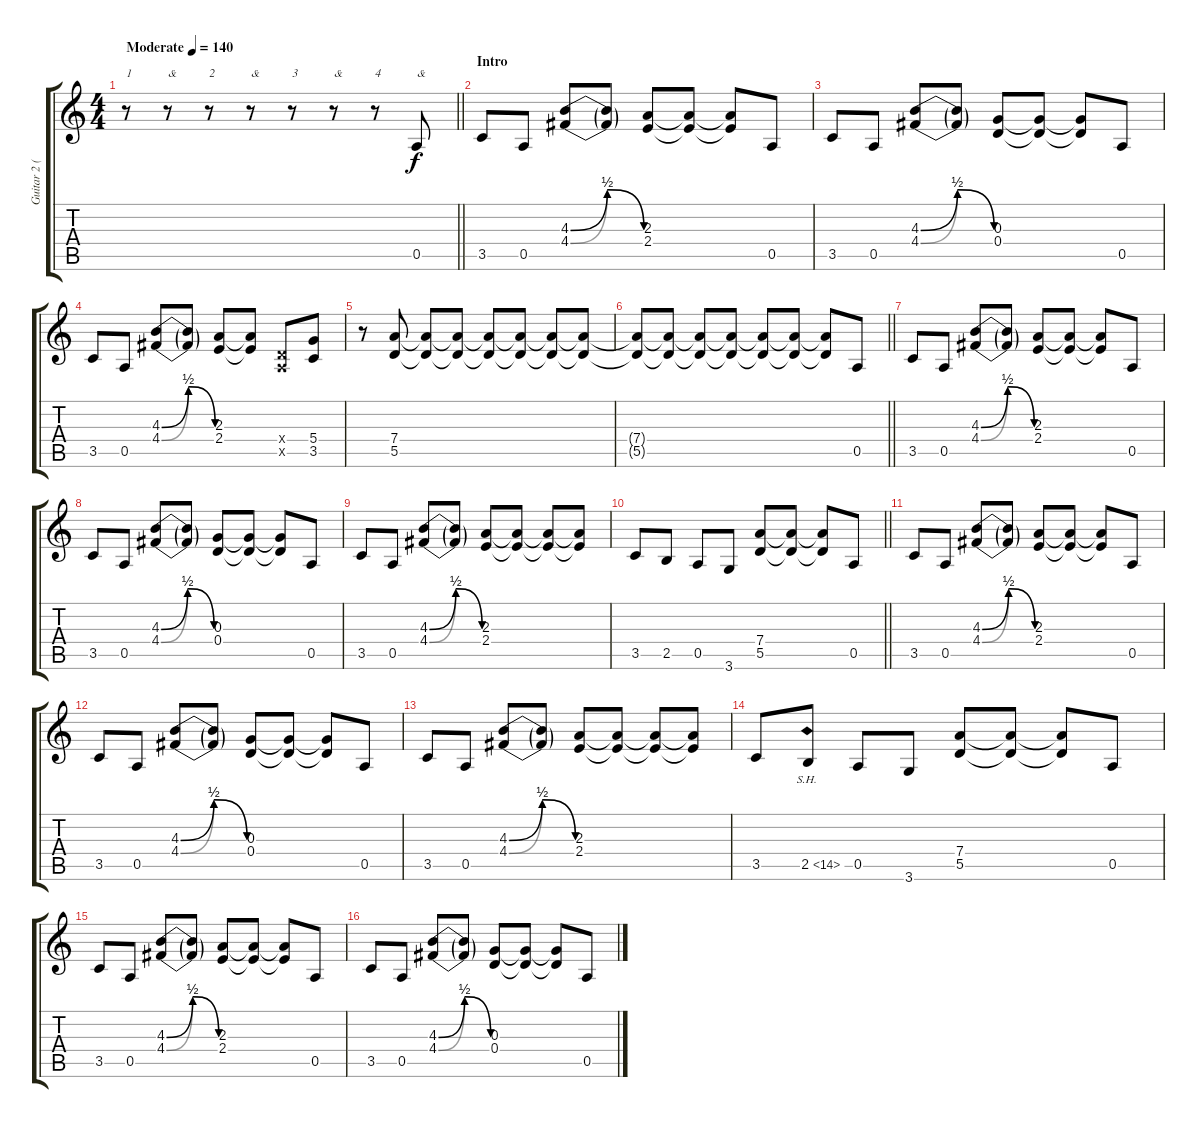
\track ("Guitar 2 (Pete)" "Guitar 2 (") {instrument distortionguitar}
\staff {score tabs}
\tuning (E4 B3 G3 D3 A2 E2) {hide}
\ts (4 4)
\tempo (140 "Moderate")
\clef g2
\barLineRight lightlight
\ks aminor
r.8{txt "1" dy f instrument distortionguitar} r.8{txt "&"} r.8{txt "2"} r.8{txt "&"} r.8{txt "3"} r.8{txt "&"} r.8{txt "4"} 0.5.8{txt "&"} |
\section ("" "Intro")
3.5.8 0.5.8 (4.3{be (bendrelease 0 0 10 2 10 2 60 0)} 4.4{be (bendrelease 0 0 10 2 10 2 60 0)}).8 (4.3{t} 4.4{t}).8 (2.3 2.4).8 (2.3{t} 2.4{t}).8 (2.3{t} 2.4{t}).8 0.5.8 |
3.5.8 0.5.8 (4.3{be (bendrelease 0 0 10 2 10 2 60 0)} 4.4{be (bendrelease 0 0 10 2 10 2 60 0)}).8 (4.3{t} 4.4{t}).8 (0.3 0.4).8 (0.3{t} 0.4{t}).8 (0.3{t} 0.4{t}).8 0.5.8 |
3.5.8 0.5.8 (4.3{be (bendrelease 0 0 10 2 10 2 60 0)} 4.4{be (bendrelease 0 0 10 2 10 2 60 0)}).8 (4.3{t} 4.4{t}).8 (2.3 2.4).8 (2.3{t} 2.4{t}).8 (0.4{x} 0.5{x}).8 (5.4 3.5).8 |
r.8 (7.4 5.5).8 (7.4{t} 5.5{t}).8 (7.4{t} 5.5{t}).8 (7.4{t} 5.5{t}).8 (7.4{t} 5.5{t}).8 (7.4{t} 5.5{t}).8 (7.4{t} 5.5{t}).8 |
\barLineRight lightlight
(7.4{t} 5.5{t}).8 (7.4{t} 5.5{t}).8 (7.4{t} 5.5{t}).8 (7.4{t} 5.5{t}).8 (7.4{t} 5.5{t}).8 (7.4{t} 5.5{t}).8 (7.4{t} 5.5{t}).8 0.5.8 |
3.5.8 0.5.8 (4.3{be (bendrelease 0 0 10 2 10 2 60 0)} 4.4{be (bendrelease 0 0 10 2 10 2 60 0)}).8 (4.3{t} 4.4{t}).8 (2.3 2.4).8 (2.3{t} 2.4{t}).8 (2.3{t} 2.4{t}).8 0.5.8 |
3.5.8 0.5.8 (4.3{be (bendrelease 0 0 10 2 10 2 60 0)} 4.4{be (bendrelease 0 0 10 2 10 2 60 0)}).8 (4.3{t} 4.4{t}).8 (0.3 0.4).8 (0.3{t} 0.4{t}).8 (0.3{t} 0.4{t}).8 0.5.8 |
3.5.8 0.5.8 (4.3{be (bendrelease 0 0 10 2 10 2 60 0)} 4.4{be (bendrelease 0 0 10 2 10 2 60 0)}).8 (4.3{t} 4.4{t}).8 (2.3 2.4).8 (2.3{t} 2.4{t}).8 (2.3{t} 2.4{t}).8 (2.3{t} 2.4{t}).8 |
\barLineRight lightlight
3.5.8 2.5.8 0.5.8 3.6.8 (7.4 5.5).8 (7.4{t} 5.5{t}).8 (7.4{t} 5.5{t}).8 0.5.8 |
3.5.8 0.5.8 (4.3{be (bendrelease 0 0 10 2 10 2 60 0)} 4.4{be (bendrelease 0 0 10 2 10 2 60 0)}).8 (4.3{t} 4.4{t}).8 (2.3 2.4).8 (2.3{t} 2.4{t}).8 (2.3{t} 2.4{t}).8 0.5.8 |
3.5.8 0.5.8 (4.3{be (bendrelease 0 0 10 2 10 2 60 0)} 4.4{be (bendrelease 0 0 10 2 10 2 60 0)}).8 (4.3{t} 4.4{t}).8 (0.3 0.4).8 (0.3{t} 0.4{t}).8 (0.3{t} 0.4{t}).8 0.5.8 |
3.5.8 0.5.8 (4.3{be (bendrelease 0 0 10 2 10 2 60 0)} 4.4{be (bendrelease 0 0 10 2 10 2 60 0)}).8 (4.3{t} 4.4{t}).8 (2.3 2.4).8 (2.3{t} 2.4{t}).8 (2.3{t} 2.4{t}).8 (2.3{t} 2.4{t}).8 |
3.5.8 2.5{sh 12}.8 0.5.8 3.6.8 (7.4 5.5).8 (7.4{t} 5.5{t}).8 (7.4{t} 5.5{t}).8 0.5.8 |
3.5.8 0.5.8 (4.3{be (bendrelease 0 0 10 2 10 2 60 0)} 4.4{be (bendrelease 0 0 10 2 10 2 60 0)}).8 (4.3{t} 4.4{t}).8 (2.3 2.4).8 (2.3{t} 2.4{t}).8 (2.3{t} 2.4{t}).8 0.5.8 |
3.5.8 0.5.8 (4.3{be (bendrelease 0 0 10 2 10 2 60 0)} 4.4{be (bendrelease 0 0 10 2 10 2 60 0)}).8 (4.3{t} 4.4{t}).8 (0.3 0.4).8 (0.3{t} 0.4{t}).8 (0.3{t} 0.4{t}).8 0.5.8
